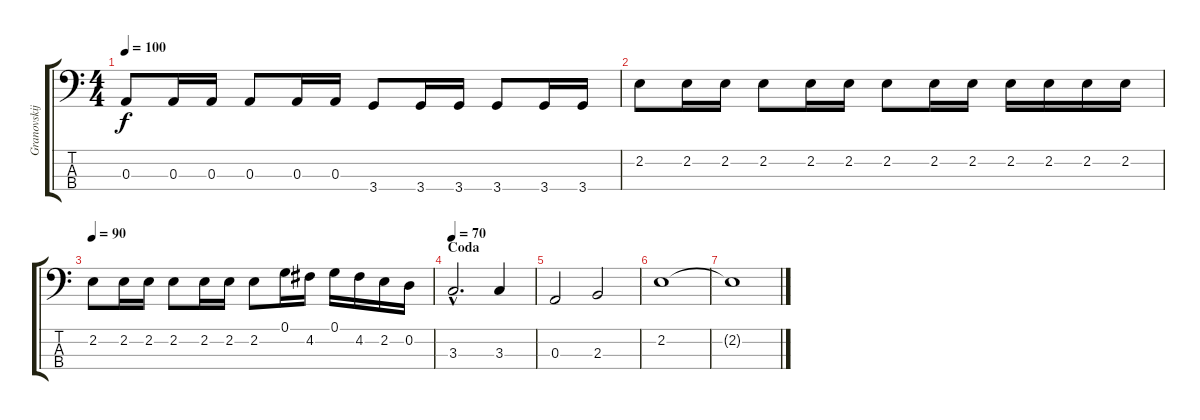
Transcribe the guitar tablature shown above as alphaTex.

\track ("Granovskij " "Granovskij") {instrument electricbassfinger}
\staff {score tabs}
\tuning (G2 D2 A1 E1) {hide}
\ts (4 4)
\tempo 100
\clef f4
\ks c
0.3.8{dy f} 0.3.16 0.3.16 0.3.8 0.3.16 0.3.16 3.4.8 3.4.16 3.4.16 3.4.8 3.4.16 3.4.16 |
2.2.8 2.2.16 2.2.16 2.2.8 2.2.16 2.2.16 2.2.8 2.2.16 2.2.16 2.2.16 2.2.16 2.2.16 2.2.16 |
\tempo 90
2.2.8 2.2.16 2.2.16 2.2.8 2.2.16 2.2.16 2.2.8 0.1.16 4.2.16 0.1.16 4.2.16 2.2.16 0.2.16 |
\section ("" "Coda")
\tempo 70
3.3{hac}.2{d} 3.3.4 |
0.3.2 2.3.2 |
2.2.1 |
2.2{t}.1
